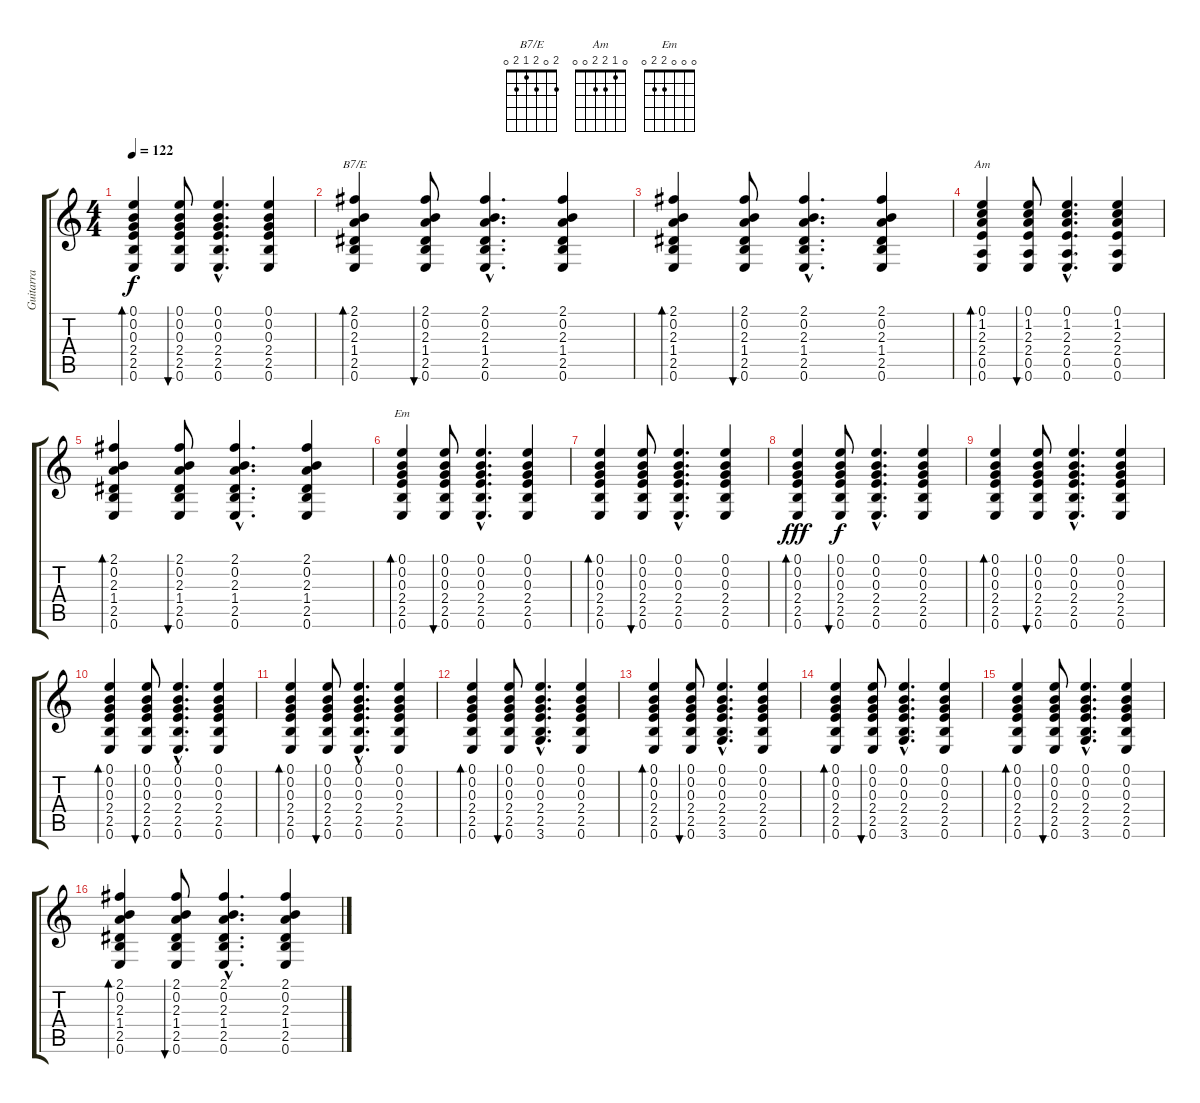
\track ("Guitarra" "Guitarra") {instrument electricguitarjazz}
\staff {score tabs}
\tuning (E4 B3 G3 D3 A2 E2) {hide}
\chord ("B7/E" 2 0 2 1 2 0)
\chord ("Am" 0 1 2 2 0 0)
\chord ("Em" 0 0 0 2 2 0)
\ts (4 4)
\tempo 122
\clef g2
\ks c
(0.1 0.2 0.3 2.4 2.5 0.6).4{bd 60 dy f} (0.1 0.2 0.3 2.4 2.5 0.6).8{bu 60} (0.1{hac} 0.2{hac} 0.3{hac} 2.4{hac} 2.5{hac} 0.6{hac}).4{d} (0.1 0.2 0.3 2.4 2.5 0.6).4 |
(2.1 0.2 2.3 1.4 2.5 0.6).4{bd 60 ch "B7/E"} (2.1 0.2 2.3 1.4 2.5 0.6).8{bu 60} (2.1{hac} 0.2{hac} 2.3{hac} 1.4{hac} 2.5{hac} 0.6{hac}).4{d} (2.1 0.2 2.3 1.4 2.5 0.6).4 |
(2.1 0.2 2.3 1.4 2.5 0.6).4{bd 60} (2.1 0.2 2.3 1.4 2.5 0.6).8{bu 60} (2.1{hac} 0.2{hac} 2.3{hac} 1.4{hac} 2.5{hac} 0.6{hac}).4{d} (2.1 0.2 2.3 1.4 2.5 0.6).4 |
(0.1 1.2 2.3 2.4 0.5 0.6).4{bd 60 ch "Am"} (0.1 1.2 2.3 2.4 0.5 0.6).8{bu 60} (0.1{hac} 1.2{hac} 2.3{hac} 2.4{hac} 0.5{hac} 0.6{hac}).4{d} (0.1 1.2 2.3 2.4 0.5 0.6).4 |
(2.1 0.2 2.3 1.4 2.5 0.6).4{bd 60} (2.1 0.2 2.3 1.4 2.5 0.6).8{bu 60} (2.1{hac} 0.2{hac} 2.3{hac} 1.4{hac} 2.5{hac} 0.6{hac}).4{d} (2.1 0.2 2.3 1.4 2.5 0.6).4 |
(0.1 0.2 0.3 2.4 2.5 0.6).4{bd 60 ch "Em"} (0.1 0.2 0.3 2.4 2.5 0.6).8{bu 60} (0.1{hac} 0.2{hac} 0.3{hac} 2.4{hac} 2.5{hac} 0.6{hac}).4{d} (0.1 0.2 0.3 2.4 2.5 0.6).4 |
(0.1 0.2 0.3 2.4 2.5 0.6).4{bd 60} (0.1 0.2 0.3 2.4 2.5 0.6).8{bu 60} (0.1{hac} 0.2{hac} 0.3{hac} 2.4{hac} 2.5{hac} 0.6{hac}).4{d} (0.1 0.2 0.3 2.4 2.5 0.6).4 |
(0.1 0.2 0.3 2.4 2.5 0.6).4{bd 60 dy fff} (0.1 0.2 0.3 2.4 2.5 0.6).8{bu 60 dy f} (0.1{hac} 0.2{hac} 0.3{hac} 2.4{hac} 2.5{hac} 0.6{hac}).4{d} (0.1 0.2 0.3 2.4 2.5 0.6).4 |
(0.1 0.2 0.3 2.4 2.5 0.6).4{bd 60} (0.1 0.2 0.3 2.4 2.5 0.6).8{bu 60} (0.1{hac} 0.2{hac} 0.3{hac} 2.4{hac} 2.5{hac} 0.6{hac}).4{d} (0.1 0.2 0.3 2.4 2.5 0.6).4 |
(0.1 0.2 0.3 2.4 2.5 0.6).4{bd 60} (0.1 0.2 0.3 2.4 2.5 0.6).8{bu 60} (0.1{hac} 0.2{hac} 0.3{hac} 2.4{hac} 2.5{hac} 0.6{hac}).4{d} (0.1 0.2 0.3 2.4 2.5 0.6).4 |
(0.1 0.2 0.3 2.4 2.5 0.6).4{bd 60} (0.1 0.2 0.3 2.4 2.5 0.6).8{bu 60} (0.1{hac} 0.2{hac} 0.3{hac} 2.4{hac} 2.5{hac} 0.6{hac}).4{d} (0.1 0.2 0.3 2.4 2.5 0.6).4 |
(0.1 0.2 0.3 2.4 2.5 0.6).4{bd 60} (0.1 0.2 0.3 2.4 2.5 0.6).8{bu 60} (0.1{hac} 0.2{hac} 0.3{hac} 2.4{hac} 2.5{hac} 3.6{hac}).4{d} (0.1 0.2 0.3 2.4 2.5 0.6).4 |
(0.1 0.2 0.3 2.4 2.5 0.6).4{bd 60} (0.1 0.2 0.3 2.4 2.5 0.6).8{bu 60} (0.1{hac} 0.2{hac} 0.3{hac} 2.4{hac} 2.5{hac} 3.6{hac}).4{d} (0.1 0.2 0.3 2.4 2.5 0.6).4 |
(0.1 0.2 0.3 2.4 2.5 0.6).4{bd 60} (0.1 0.2 0.3 2.4 2.5 0.6).8{bu 60} (0.1{hac} 0.2{hac} 0.3{hac} 2.4{hac} 2.5{hac} 3.6{hac}).4{d} (0.1 0.2 0.3 2.4 2.5 0.6).4 |
(0.1 0.2 0.3 2.4 2.5 0.6).4{bd 60} (0.1 0.2 0.3 2.4 2.5 0.6).8{bu 60} (0.1{hac} 0.2{hac} 0.3{hac} 2.4{hac} 2.5{hac} 3.6{hac}).4{d} (0.1 0.2 0.3 2.4 2.5 0.6).4 |
(2.1 0.2 2.3 1.4 2.5 0.6).4{bd 60} (2.1 0.2 2.3 1.4 2.5 0.6).8{bu 60} (2.1{hac} 0.2{hac} 2.3{hac} 1.4{hac} 2.5{hac} 0.6{hac}).4{d} (2.1 0.2 2.3 1.4 2.5 0.6).4
